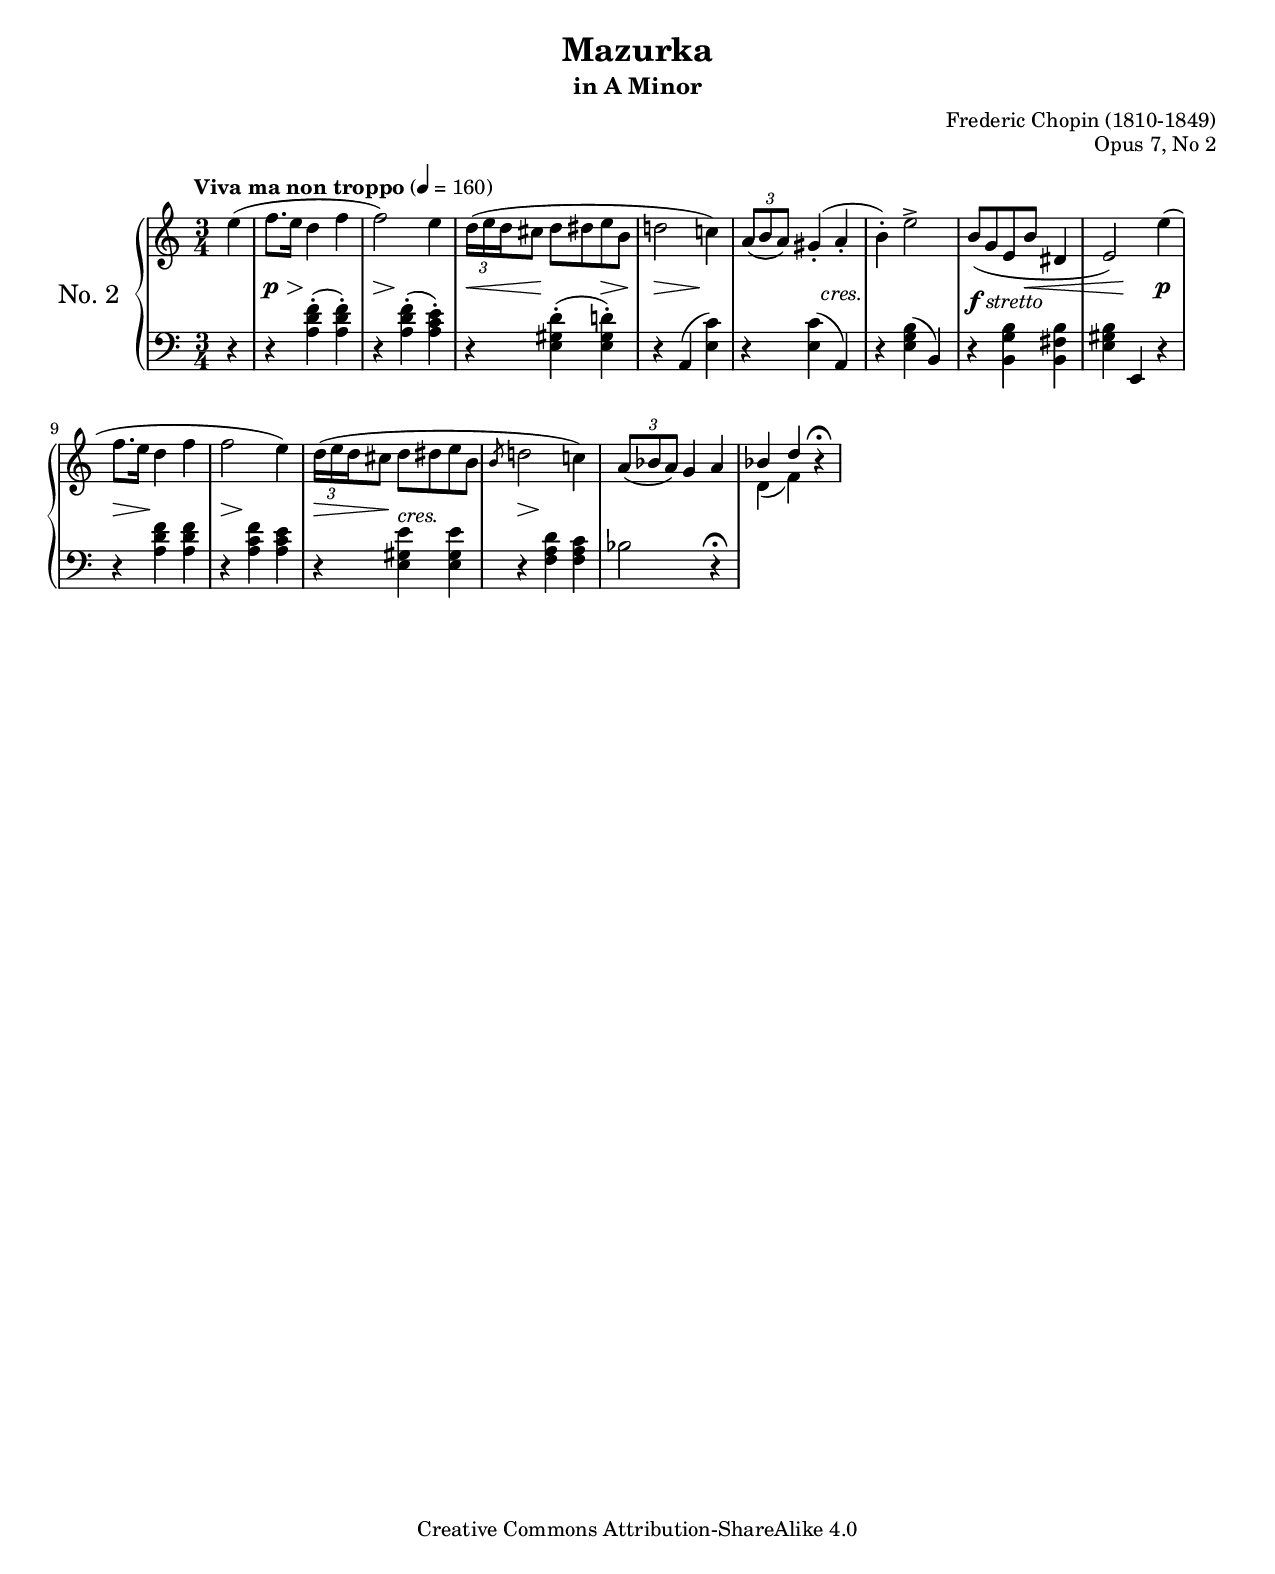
%...+....1....+....2....+....3....+....4....+....5....+....6....+....7....+....

\version "2.20.0"
\language "english"

\header {
  title = "Mazurka"
  subtitle = "in A Minor"
  composer = "Frederic Chopin (1810-1849)"
  opus = "Opus 7, No 2"
  date = "1830 – 1832"
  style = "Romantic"
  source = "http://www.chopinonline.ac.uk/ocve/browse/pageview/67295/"
  
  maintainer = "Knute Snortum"
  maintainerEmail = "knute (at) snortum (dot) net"
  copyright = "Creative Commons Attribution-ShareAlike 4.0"
  
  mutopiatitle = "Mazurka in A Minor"
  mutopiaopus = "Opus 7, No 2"
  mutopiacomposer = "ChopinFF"
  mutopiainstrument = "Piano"
}

sd = \sustainOn 
su = \sustainOff

%slurPositionA = \once \override Slur.positions = #'(0 . 0)

% () may be used as a shorthand for ((0 . 0) (0 . 0) (0 . 0) (0 . 0))
% if any of the segments does not need to be changed

%slurShapeA = \shape #'((0 . 0) (0 . 0) (0 . 0) (0 . 0)) \etc
%slurShapeA = \shape #'((0 . 0) (0 . 0) (0 . 0) (0 . 0)) Slur
%{slurShapeA = \shape #'(
             (( 0 . 0) (0 . 0) (0 . 0) (0 . 0))
             ((0 . 0) (0 . 0) (0 . 0) (0 . 0))
           ) Slur %}

global = {
  \key a \minor
  \time 3/4
  \accidentalStyle piano
  \override Slur.details.accidental-collision = #1000
}

rightHand = \relative c'' {
  \global
  \clef treble
  \tempo "Viva ma non troppo" 4 = 160
  \omit TupletBracket
  
  \partial 4 e4(
  f8. e16 d4 f |
  f2) e4 |
  \tuplet 3/2 { d16( e d } cs8 d ds e b |
  d2 c4) |
  \tuplet 3/2 { a8( b a) } gs4-.( a-. |
  b4-.) e2-> |
  b8( g e b' ds,4 |
  e2) e'4( |
  
  % Can't have \repeat volta and barNumberCheck together
  %\barNumberCheck 9
  f8. e16 d4 f |
  f2 e4) |
  \tuplet 3/2 { d16( e d } cs8 d ds e b |
  \slashedGrace { b8 } d2 c4) |
  \tuplet 3/2 { a8(\( bf a) } g4 a |
  << { bf4 d\) } \\ { d,4( f) } >> r4\fermata
}

leftHand = \relative c' {
  \global
  \clef bass
  \override Beam.auto-knee-gap = 4
  
  \partial 4 r4
  r4 <a d f>-.( q-.) |
  r4 <a d f>-.( <a c e>-.) |
  r4 <e gs d'>-.( q-.) |
  r4 a,( <e' c'>) |
  r4 <e c'>( a,) |
  r4 <e' g b>( b) |
  r4 <b g' b> <b fs' b> |
  <e gs b>4 e, r |
  
  %\barNumberCheck 9
  r4 <a' d f> q |
  r4 <a c f> <a c e>
  r4 <e gs e'> q |
  r4 <f a d> <f a c> |
  bf2 r4\fermata |
}

pedal = {
  \partial 4 s4
  s2. * 8 |
  
  %\barNumberCheck 9
  s2. * 4 |
}

dynamics = {
  \partial 4 s4
  s8.\p\> s16\! s2 |
  s8.\> s16\! s2 |
  s8.\< s16\! s4 s8.\> s16\! |
  s4\> s8. s16\! s4 |
  s4 s8 s-"cres." s4 |
  s2. |
  s4.-\markup { \dynamic f stretto } s8\< s4 |
  s8. s16\! s4 s\p |
  
  %\barNumberCheck 9
  s8.\> s16\! s2 |
  s8.\> s16\! s2 |
  s8.\> s16\! s2-"cres." |
  s8.\> s16\! s2 |
}


#(set-global-staff-size 18) % default 20

% ly:expect-warning only works to supress once.  This function allows
% you to specify the number of times a warning appears.
#(define ly:expect-warning-times (lambda args
   (for-each (lambda _ (apply ly:expect-warning (cdr args)))
             (iota (car args)))))

%#(ly:expect-warning-times 69 "omitting tuplet bracket")
%#(ly:expect-warning-times 3 "stealing the entirety")

\paper {
  ragged-right = ##t % set to false after editing 
  ragged-last-bottom = ##t % set to false after editing 

  markup-system-spacing = 
    #'((basic-distance . 2)
       (padding . 1)) % defaults: 1, 0.5
    
  system-system-spacing =
    #'((basic-distance . 12) 
       (minimum-distance . 8)
       (padding . 3)
       (stretchability . 60)) % defaults: 12, 8, 1, 60
      
  last-bottom-spacing = 
    #'((basic-distance . 2)
       (minimum-distance . 1)
       (padding . 2)
       (stretchability . 30)) % defaults 1, 0, 1, 30
    
  #(set-paper-size "letter") % for testing only
  
  % These settings are scaled to paper-size
  top-margin = 12\mm % default 5
  bottom-margin = 12\mm % default 6
  left-margin = 10\mm % default 10
  right-margin = 10\mm % default 10
}

% Typeset only
\score {
  \keepWithTag layout
  \new PianoStaff \with { instrumentName = \markup \huge "No. 2" } 
  <<
    \new Staff = "upper" \rightHand
    \new Dynamics = "dynamics" \dynamics
    \new Staff = "lower" \leftHand
    \new Dynamics = "pedal" \pedal 
  >>
  \layout {
    \context {
      \Score
      %\omit BarNumber % Uncomment after editing
    }
  }
}

\include "articulate.ly"

% Midi only
\score {
  \keepWithTag midi
  \articulate {
    <<
      \new Staff = "upper" << \rightHand \pedal \dynamics >>
      \new Staff = "lower" << \leftHand \pedal \dynamics >>
    >>
  }
  \midi {
    \context {
      \Staff
      \consists "Dynamic_performer"
    }
    \context {
     \Voice
     \remove "Dynamic_performer"
    }    
  }
}
